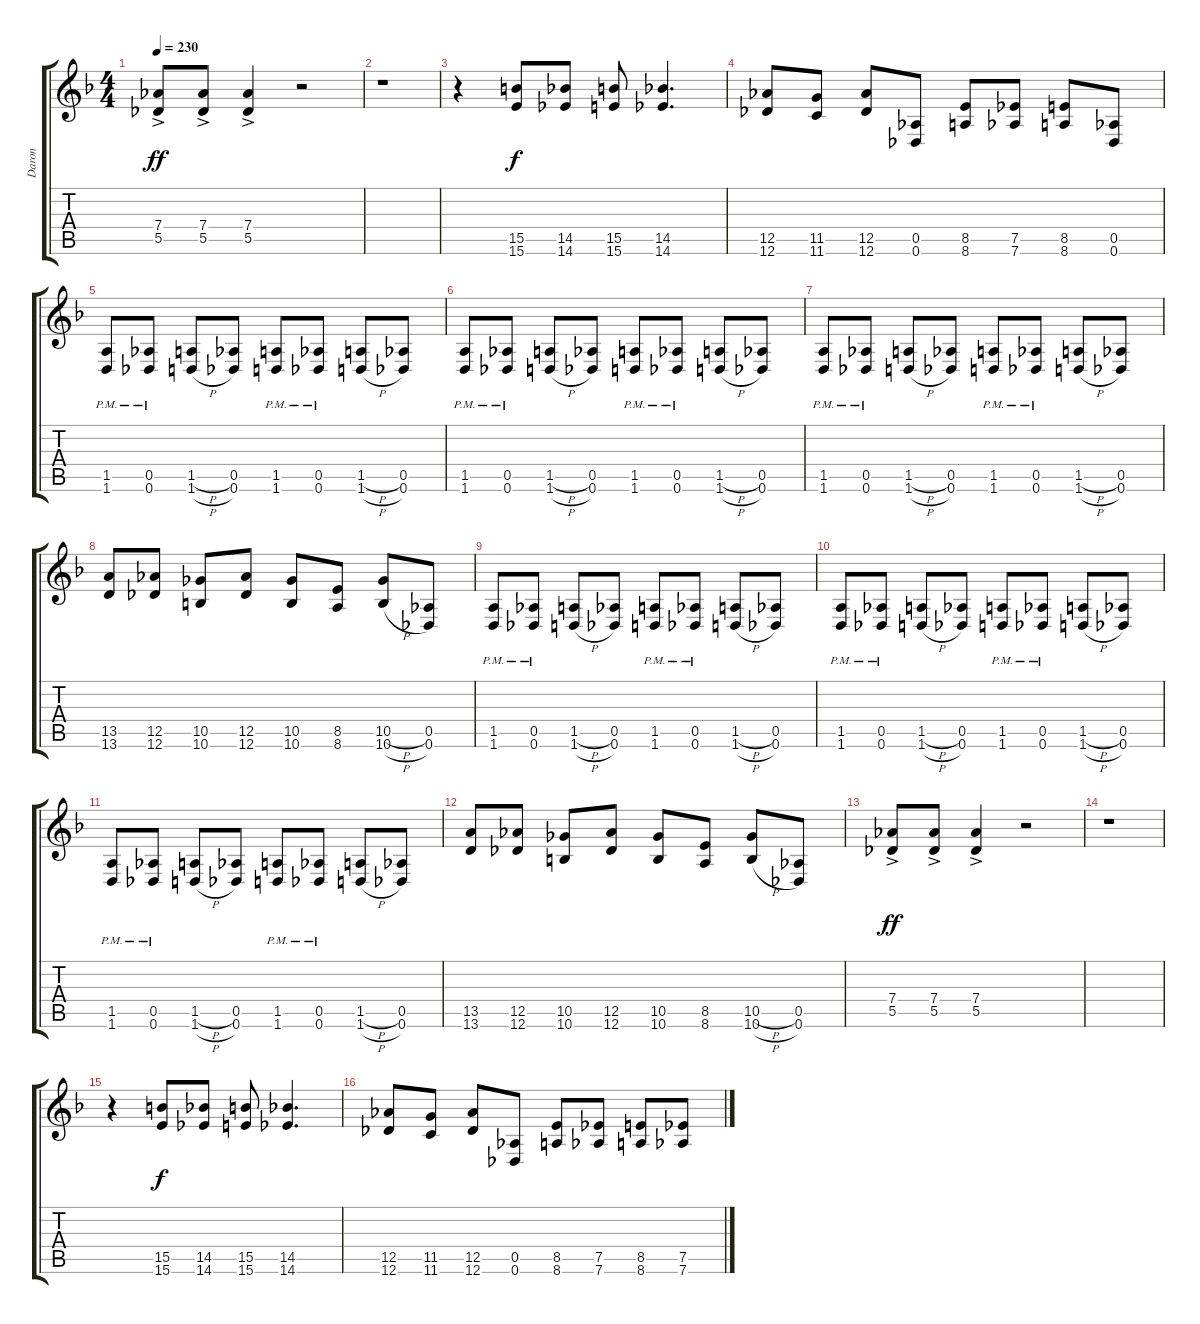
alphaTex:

\track ("Daron" "Daron") {instrument overdrivenguitar}
\staff {score tabs}
\tuning (Eb4 Bb3 Gb3 Db3 Ab2 Db2) {hide}
\ts (4 4)
\tempo 230
\clef g2
\ks f
(7.4{ac} 5.5{ac}).8{dy ff} (7.4{ac} 5.5{ac}).8 (7.4{ac} 5.5{ac}).4 r.2 |
r.1 |
r.4 (15.5 15.6).8{dy f} (14.5 14.6).8 (15.5 15.6).8 (14.5 14.6).4{d} |
(12.5 12.6).8 (11.5 11.6).8 (12.5 12.6).8 (0.5 0.6).8 (8.5 8.6).8 (7.5 7.6).8 (8.5 8.6).8 (0.5 0.6).8 |
(1.5{pm} 1.6{pm}).8 (0.5{pm} 0.6{pm}).8 (1.5{h} 1.6{h}).8 (0.5 0.6).8 (1.5{pm} 1.6{pm}).8 (0.5{pm} 0.6{pm}).8 (1.5{h} 1.6{h}).8 (0.5 0.6).8 |
(1.5{pm} 1.6{pm}).8 (0.5{pm} 0.6{pm}).8 (1.5{h} 1.6{h}).8 (0.5 0.6).8 (1.5{pm} 1.6{pm}).8 (0.5{pm} 0.6{pm}).8 (1.5{h} 1.6{h}).8 (0.5 0.6).8 |
(1.5{pm} 1.6{pm}).8 (0.5{pm} 0.6{pm}).8 (1.5{h} 1.6{h}).8 (0.5 0.6).8 (1.5{pm} 1.6{pm}).8 (0.5{pm} 0.6{pm}).8 (1.5{h} 1.6{h}).8 (0.5 0.6).8 |
(13.5 13.6).8 (12.5 12.6).8 (10.5 10.6).8 (12.5 12.6).8 (10.5 10.6).8 (8.5 8.6).8 (10.5{h} 10.6{h}).8 (0.5 0.6).8 |
(1.5{pm} 1.6{pm}).8 (0.5{pm} 0.6{pm}).8 (1.5{h} 1.6{h}).8 (0.5 0.6).8 (1.5{pm} 1.6{pm}).8 (0.5{pm} 0.6{pm}).8 (1.5{h} 1.6{h}).8 (0.5 0.6).8 |
(1.5{pm} 1.6{pm}).8 (0.5{pm} 0.6{pm}).8 (1.5{h} 1.6{h}).8 (0.5 0.6).8 (1.5{pm} 1.6{pm}).8 (0.5{pm} 0.6{pm}).8 (1.5{h} 1.6{h}).8 (0.5 0.6).8 |
(1.5{pm} 1.6{pm}).8 (0.5{pm} 0.6{pm}).8 (1.5{h} 1.6{h}).8 (0.5 0.6).8 (1.5{pm} 1.6{pm}).8 (0.5{pm} 0.6{pm}).8 (1.5{h} 1.6{h}).8 (0.5 0.6).8 |
(13.5 13.6).8 (12.5 12.6).8 (10.5 10.6).8 (12.5 12.6).8 (10.5 10.6).8 (8.5 8.6).8 (10.5{h} 10.6{h}).8 (0.5 0.6).8 |
(7.4{ac} 5.5{ac}).8{dy ff} (7.4{ac} 5.5{ac}).8 (7.4{ac} 5.5{ac}).4 r.2 |
r.1 |
r.4 (15.5 15.6).8{dy f} (14.5 14.6).8 (15.5 15.6).8 (14.5 14.6).4{d} |
(12.5 12.6).8 (11.5 11.6).8 (12.5 12.6).8 (0.5 0.6).8 (8.5 8.6).8 (7.5 7.6).8 (8.5 8.6).8 (7.5 7.6).8
